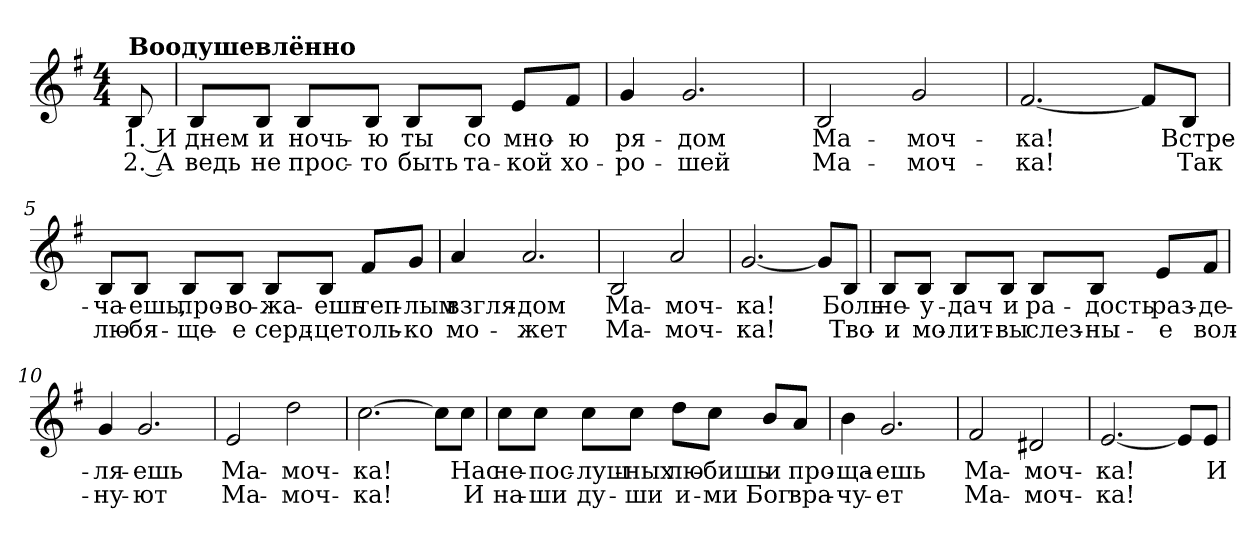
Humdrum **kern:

**kern	**text	**text
*part1	*part1	*part1
*staff1	*staff1	*staff1
!!LO:PB:g=z
*clefG2	*	*
*k[f#]	*	*
*G:	*	*
*M4/4	*	*
=	=	=
!LO:TX:a:B:t=Воодушевлённо	!	!
!	!LO:LY:b:color=#000000	!LO:LY:b:color=#000000
8Bi/	1. И	2. А
=1	=1	=1
!	!LO:LY:b:color=#000000	!LO:LY:b:color=#000000
8Bi/L	днем	ведь
!	!LO:LY:b:color=#000000	!LO:LY:b:color=#000000
8Bi/J	и	не
!	!LO:LY:b:color=#000000	!LO:LY:b:color=#000000
8Bi/L	ночь-	прос-
!	!LO:LY:b:color=#000000	!LO:LY:b:color=#000000
8Bi/J	-ю	-то
!	!LO:LY:b:color=#000000	!LO:LY:b:color=#000000
8Bi/L	ты	быть
!	!LO:LY:b:color=#000000	!LO:LY:b:color=#000000
8Bi/J	со	та-
!	!LO:LY:b:color=#000000	!LO:LY:b:color=#000000
8ei/L	мно-	-кой
!	!LO:LY:b:color=#000000	!LO:LY:b:color=#000000
8f#i/J	-ю	хо-
=2	=2	=2
!	!LO:LY:b:color=#000000	!LO:LY:b:color=#000000
4gi/	ря-	-ро-
!	!LO:LY:b:color=#000000	!LO:LY:b:color=#000000
2.gi/	-дом	-шей
=3	=3	=3
!	!LO:LY:b:color=#000000	!LO:LY:b:color=#000000
2Bi/	Ма-	Ма-
!	!LO:LY:b:color=#000000	!LO:LY:b:color=#000000
2gi/	-моч-	-моч-
=4	=4	=4
!	!LO:LY:b:color=#000000	!LO:LY:b:color=#000000
[<2.f#i/	-ка!	-ка!
8f#i/L]	.	.
!	!LO:LY:b:color=#000000	!LO:LY:b:color=#000000
8Bi/J	Встре-	Так
!!LO:LB:g=z
=5	=5	=5
!	!LO:LY:b:color=#000000	!LO:LY:b:color=#000000
8Bi/L	-ча-	лю-
!	!LO:LY:b:color=#000000	!LO:LY:b:color=#000000
8Bi/J	-ешь,	-бя-
!	!LO:LY:b:color=#000000	!LO:LY:b:color=#000000
8Bi/L	про-	-ще-
!	!LO:LY:b:color=#000000	!LO:LY:b:color=#000000
8Bi/J	-во-	-е
!	!LO:LY:b:color=#000000	!LO:LY:b:color=#000000
8Bi/L	-жа-	серд-
!	!LO:LY:b:color=#000000	!LO:LY:b:color=#000000
8Bi/J	-ешь	-це
!	!LO:LY:b:color=#000000	!LO:LY:b:color=#000000
8f#i/L	теп-	толь-
!	!LO:LY:b:color=#000000	!LO:LY:b:color=#000000
8gi/J	-лым	-ко
=6	=6	=6
!	!LO:LY:b:color=#000000	!LO:LY:b:color=#000000
4ai/	взгля-	мо-
!	!LO:LY:b:color=#000000	!LO:LY:b:color=#000000
2.ai/	-дом	-жет
=7	=7	=7
!	!LO:LY:b:color=#000000	!LO:LY:b:color=#000000
2Bi/	Ма-	Ма-
!	!LO:LY:b:color=#000000	!LO:LY:b:color=#000000
2ai/	-моч-	-моч-
=8	=8	=8
!	!LO:LY:b:color=#000000	!LO:LY:b:color=#000000
[<2.gi/	-ка!	-ка!
8gi/L]	.	.
!	!LO:LY:b:color=#000000	!LO:LY:b:color=#000000
8Bi/J	Боль	Тво-
!!LO:LB:g=z
=9	=9	=9
!	!LO:LY:b:color=#000000	!LO:LY:b:color=#000000
8Bi/L	не-	-и
!	!LO:LY:b:color=#000000	!LO:LY:b:color=#000000
8Bi/J	-у-	мо-
!	!LO:LY:b:color=#000000	!LO:LY:b:color=#000000
8Bi/L	-дач	-лит-
!	!LO:LY:b:color=#000000	!LO:LY:b:color=#000000
8Bi/J	и	-вы
!	!LO:LY:b:color=#000000	!LO:LY:b:color=#000000
8Bi/L	ра-	слез-
!	!LO:LY:b:color=#000000	!LO:LY:b:color=#000000
8Bi/J	-дость	-ны-
!	!LO:LY:b:color=#000000	!LO:LY:b:color=#000000
8ei/L	раз-	-е
!	!LO:LY:b:color=#000000	!LO:LY:b:color=#000000
8f#i/J	-де-	вол-
=10	=10	=10
!	!LO:LY:b:color=#000000	!LO:LY:b:color=#000000
4gi/	-ля-	-ну-
!	!LO:LY:b:color=#000000	!LO:LY:b:color=#000000
2.gi/	-ешь	-ют
=11	=11	=11
!	!LO:LY:b:color=#000000	!LO:LY:b:color=#000000
2ei/	Ма-	Ма-
!	!LO:LY:b:color=#000000	!LO:LY:b:color=#000000
2ddi\	-моч-	-моч-
=12	=12	=12
!	!LO:LY:b:color=#000000	!LO:LY:b:color=#000000
[>2.cci\	-ка!	-ка!
8cci\L]	.	.
!	!LO:LY:b:color=#000000	!LO:LY:b:color=#000000
8cci\J	Нас	И
!!LO:LB:g=z
=13	=13	=13
!	!LO:LY:b:color=#000000	!LO:LY:b:color=#000000
8cci\L	не-	на-
!	!LO:LY:b:color=#000000	!LO:LY:b:color=#000000
8cci\J	-пос-	-ши
!	!LO:LY:b:color=#000000	!LO:LY:b:color=#000000
8cci\L	-луш-	ду-
!	!LO:LY:b:color=#000000	!LO:LY:b:color=#000000
8cci\J	-ных	-ши
!	!LO:LY:b:color=#000000	!LO:LY:b:color=#000000
8ddi\L	лю-	и-
!	!LO:LY:b:color=#000000	!LO:LY:b:color=#000000
8cci\J	-бишь	-ми
!	!LO:LY:b:color=#000000	!LO:LY:b:color=#000000
8bi/L	и	Бог
!	!LO:LY:b:color=#000000	!LO:LY:b:color=#000000
8ai/J	про-	вра-
=14	=14	=14
!	!LO:LY:b:color=#000000	!LO:LY:b:color=#000000
4bi\	-ща-	-чу-
!	!LO:LY:b:color=#000000	!LO:LY:b:color=#000000
2.gi/	-ешь	-ет
=15	=15	=15
!	!LO:LY:b:color=#000000	!LO:LY:b:color=#000000
2f#i/	Ма-	Ма-
!	!LO:LY:b:color=#000000	!LO:LY:b:color=#000000
2d#Xi/	-моч-	-моч-
=16	=16	=16
!	!LO:LY:b:color=#000000	!LO:LY:b:color=#000000
[<2.ei/	-ка!	-ка!
8ei/L]	.	.
!	!LO:LY:b:color=#000000	!
8ei/J	И	.
=	=	=
*-	*-	*-
